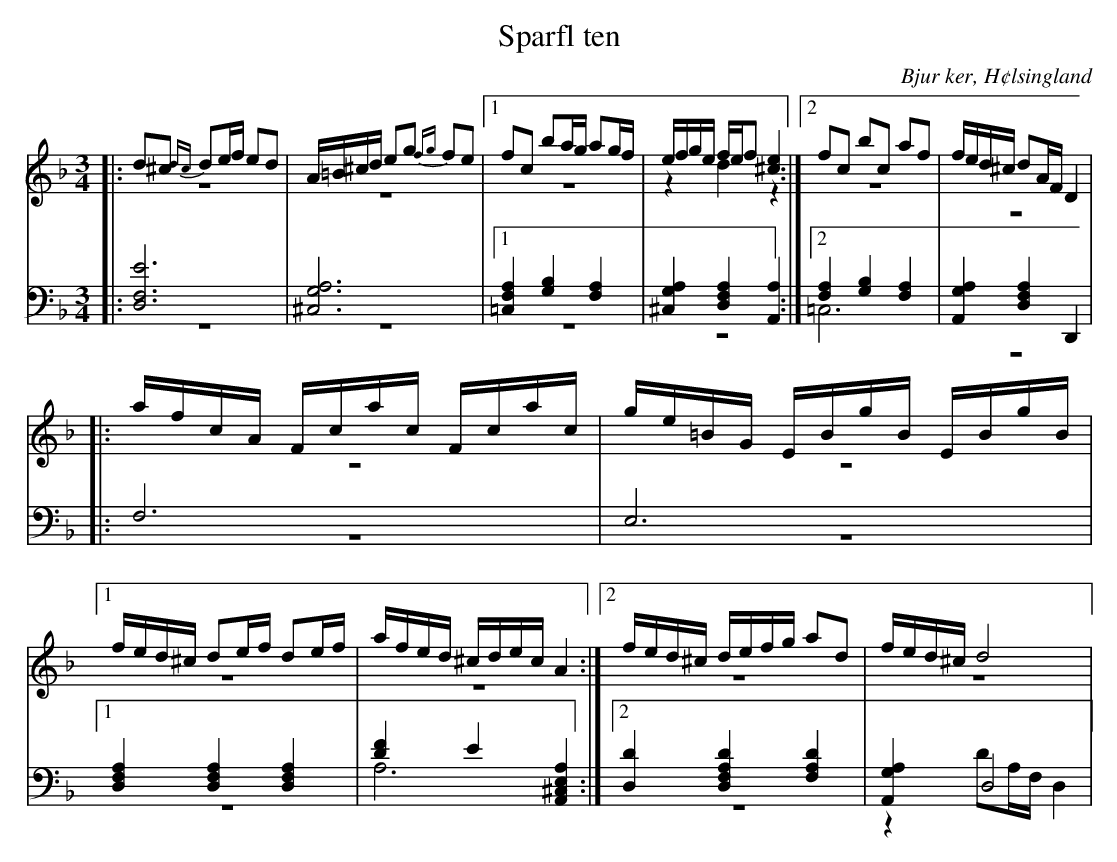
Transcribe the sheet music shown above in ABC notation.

X:1
T: Sparfl ten
O: Bjur ker, H¢lsingland
M: 3/4
L: 1/8
K: Dm
V:1
V:2 merge
V:3
V:4 merge
V:1
|:d^c {dc}de/f/ ed|A/=B/^c/d/ eg {fg}fe|1 fc ba/g/ ag/f/| e/f/g/e/ f/e/f [^c2e2]:|2 fc bc af|f/e/d/^c/ dA/F/ D2|
|:a/f/c/A/  F/c/a/c/ F/c/a/c/|g/e/=B/G/  E/B/g/B/  E/B/g/B/|1 f/e/d/^c/ de/f/ de/f/|a/f/e/d/ ^c/d/e/c/ A2:|2 f/e/d/^c/ d/e/f/g/ ad|f/e/d/^c/ d4|
V:2
|:z6|z6|1 z6|z2 d2 z2:|2 z6|z6|
|:z6|z6|1 z6|z6:|2 z6|z6|
V:3 clef=bass
|:[D,6F,6E6]|[^C,6G,6A,6]|1 [=C,2F,2A,2] [G,2B,2] [F,2A,2]|[^C,2G,2A,2] [D,2F,2A,2] [A,,2A,2]:|2 [F,2A,2] [G,2B,2] [F,2A,2]|[A,,2G,2A,2] [D,2F,2A,2] D,,2|
|:F,6|E,6|1 [D,2F,2A,2] [D,2F,2A,2] [D,2F,2A,2]|[D2F2] E2 [A,,2^C,2E,2A,2]:|2 [D,2D2] [D,2F,2A,2D2] [F,2A,2D2]|[A,,2G,2A,2] D,4|
V:4 clef=bass
|:z6|z6|1 z6|z6:|2 =C,6|z6|
|:z6|z6|1 z6|A,6:|2 z6|z2 DA,/F,/ D,2|
